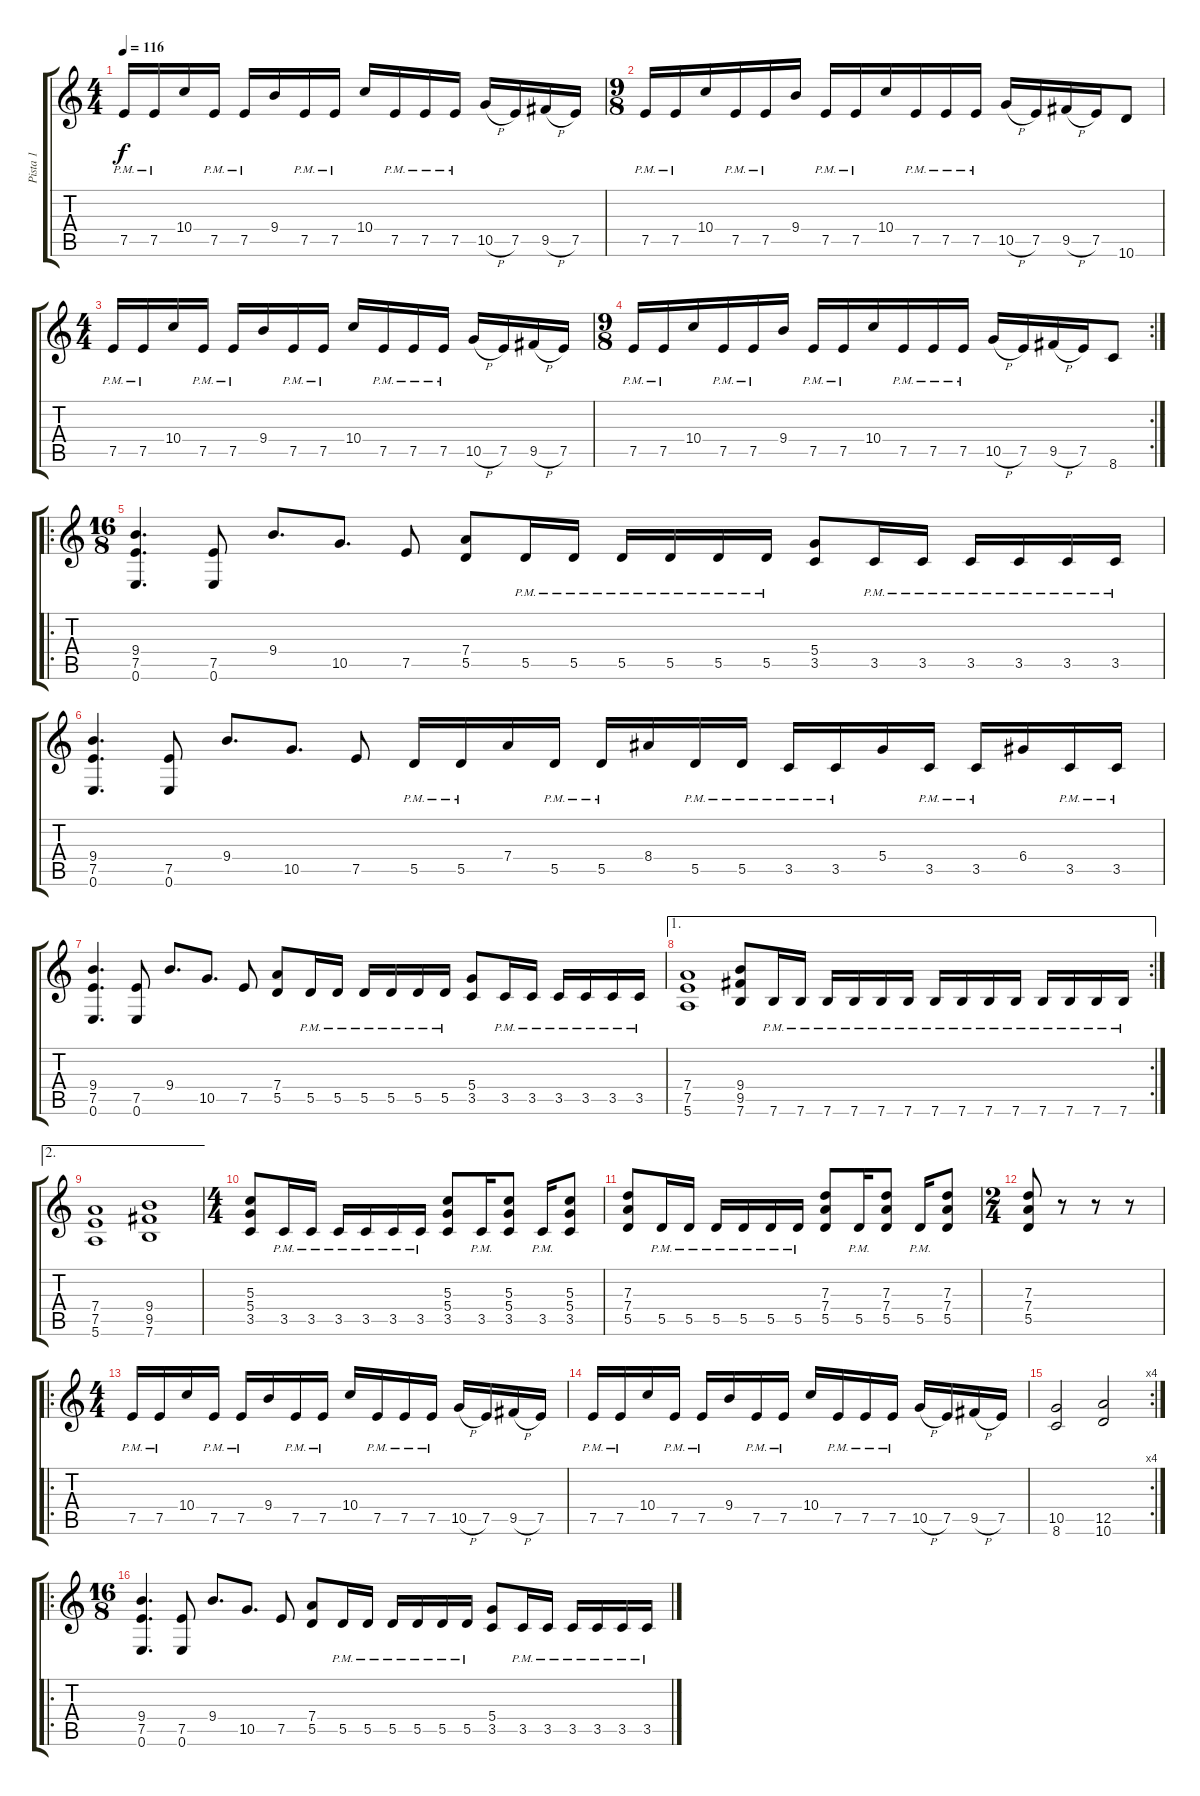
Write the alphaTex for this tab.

\track ("Pista 1" "Pista 1") {instrument overdrivenguitar}
\staff {score tabs}
\tuning (E4 B3 G3 D3 A2 E2) {hide}
\ts (4 4)
\tempo 116
\clef g2
\ks c
7.5{pm}.16{dy f instrument overdrivenguitar} 7.5{pm}.16 10.4.16 7.5{pm}.16 7.5{pm}.16 9.4.16 7.5{pm}.16 7.5{pm}.16 10.4.16 7.5{pm}.16 7.5{pm}.16 7.5{pm}.16 10.5{h}.16 7.5.16 9.5{h}.16 7.5.16 |
\ts (9 8)
7.5{pm}.16 7.5{pm}.16 10.4.16 7.5{pm}.16 7.5{pm}.16 9.4.16 7.5{pm}.16 7.5{pm}.16 10.4.16 7.5{pm}.16 7.5{pm}.16 7.5{pm}.16 10.5{h}.16 7.5.16 9.5{h}.16 7.5.16 10.6.8 |
\ts (4 4)
7.5{pm}.16 7.5{pm}.16 10.4.16 7.5{pm}.16 7.5{pm}.16 9.4.16 7.5{pm}.16 7.5{pm}.16 10.4.16 7.5{pm}.16 7.5{pm}.16 7.5{pm}.16 10.5{h}.16 7.5.16 9.5{h}.16 7.5.16 |
\rc 2
\ts (9 8)
7.5{pm}.16 7.5{pm}.16 10.4.16 7.5{pm}.16 7.5{pm}.16 9.4.16 7.5{pm}.16 7.5{pm}.16 10.4.16 7.5{pm}.16 7.5{pm}.16 7.5{pm}.16 10.5{h}.16 7.5.16 9.5{h}.16 7.5.16 8.6.8 |
\ro
\ts (16 8)
(9.4 7.5 0.6).4{d} (7.5 0.6).8 9.4.8{d} 10.5.8{d} 7.5.8 (7.4 5.5).8 5.5{pm}.16 5.5{pm}.16 5.5{pm}.16 5.5{pm}.16 5.5{pm}.16 5.5{pm}.16 (5.4 3.5).8 3.5{pm}.16 3.5{pm}.16 3.5{pm}.16 3.5{pm}.16 3.5{pm}.16 3.5{pm}.16 |
(9.4 7.5 0.6).4{d} (7.5 0.6).8 9.4.8{d} 10.5.8{d} 7.5.8 5.5{pm}.16 5.5{pm}.16 7.4.16 5.5{pm}.16 5.5{pm}.16 8.4.16 5.5{pm}.16 5.5{pm}.16 3.5{pm}.16 3.5{pm}.16 5.4.16 3.5{pm}.16 3.5{pm}.16 6.4.16 3.5{pm}.16 3.5{pm}.16 |
(9.4 7.5 0.6).4{d} (7.5 0.6).8 9.4.8{d} 10.5.8{d} 7.5.8 (7.4 5.5).8 5.5{pm}.16 5.5{pm}.16 5.5{pm}.16 5.5{pm}.16 5.5{pm}.16 5.5{pm}.16 (5.4 3.5).8 3.5{pm}.16 3.5{pm}.16 3.5{pm}.16 3.5{pm}.16 3.5{pm}.16 3.5{pm}.16 |
\ae 1
\rc 2
(7.4 7.5 5.6).1 (9.4 9.5 7.6).8 7.6{pm}.16 7.6{pm}.16 7.6{pm}.16 7.6{pm}.16 7.6{pm}.16 7.6{pm}.16 7.6{pm}.16 7.6{pm}.16 7.6{pm}.16 7.6{pm}.16 7.6{pm}.16 7.6{pm}.16 7.6{pm}.16 7.6{pm}.16 |
\ae 2
(7.4 7.5 5.6).1 (9.4 9.5 7.6).1 |
\ts (4 4)
(5.3 5.4 3.5).8 3.5{pm}.16 3.5{pm}.16 3.5{pm}.16 3.5{pm}.16 3.5{pm}.16 3.5{pm}.16 (5.3 5.4 3.5).8 3.5{pm}.16 (5.3 5.4 3.5).8 3.5{pm}.16 (5.3 5.4 3.5).8 |
(7.3 7.4 5.5).8 5.5{pm}.16 5.5{pm}.16 5.5{pm}.16 5.5{pm}.16 5.5{pm}.16 5.5{pm}.16 (7.3 7.4 5.5).8 5.5{pm}.16 (7.3 7.4 5.5).8 5.5{pm}.16 (7.3 7.4 5.5).8 |
\ts (2 4)
(7.3 7.4 5.5).8 r.8 r.8 r.8 |
\ro
\ts (4 4)
7.5{pm}.16 7.5{pm}.16 10.4.16 7.5{pm}.16 7.5{pm}.16 9.4.16 7.5{pm}.16 7.5{pm}.16 10.4.16 7.5{pm}.16 7.5{pm}.16 7.5{pm}.16 10.5{h}.16 7.5.16 9.5{h}.16 7.5.16 |
7.5{pm}.16 7.5{pm}.16 10.4.16 7.5{pm}.16 7.5{pm}.16 9.4.16 7.5{pm}.16 7.5{pm}.16 10.4.16 7.5{pm}.16 7.5{pm}.16 7.5{pm}.16 10.5{h}.16 7.5.16 9.5{h}.16 7.5.16 |
\rc 4
(10.5 8.6).2 (12.5 10.6).2 |
\ro
\ts (16 8)
(9.4 7.5 0.6).4{d} (7.5 0.6).8 9.4.8{d} 10.5.8{d} 7.5.8 (7.4 5.5).8 5.5{pm}.16 5.5{pm}.16 5.5{pm}.16 5.5{pm}.16 5.5{pm}.16 5.5{pm}.16 (5.4 3.5).8 3.5{pm}.16 3.5{pm}.16 3.5{pm}.16 3.5{pm}.16 3.5{pm}.16 3.5{pm}.16
